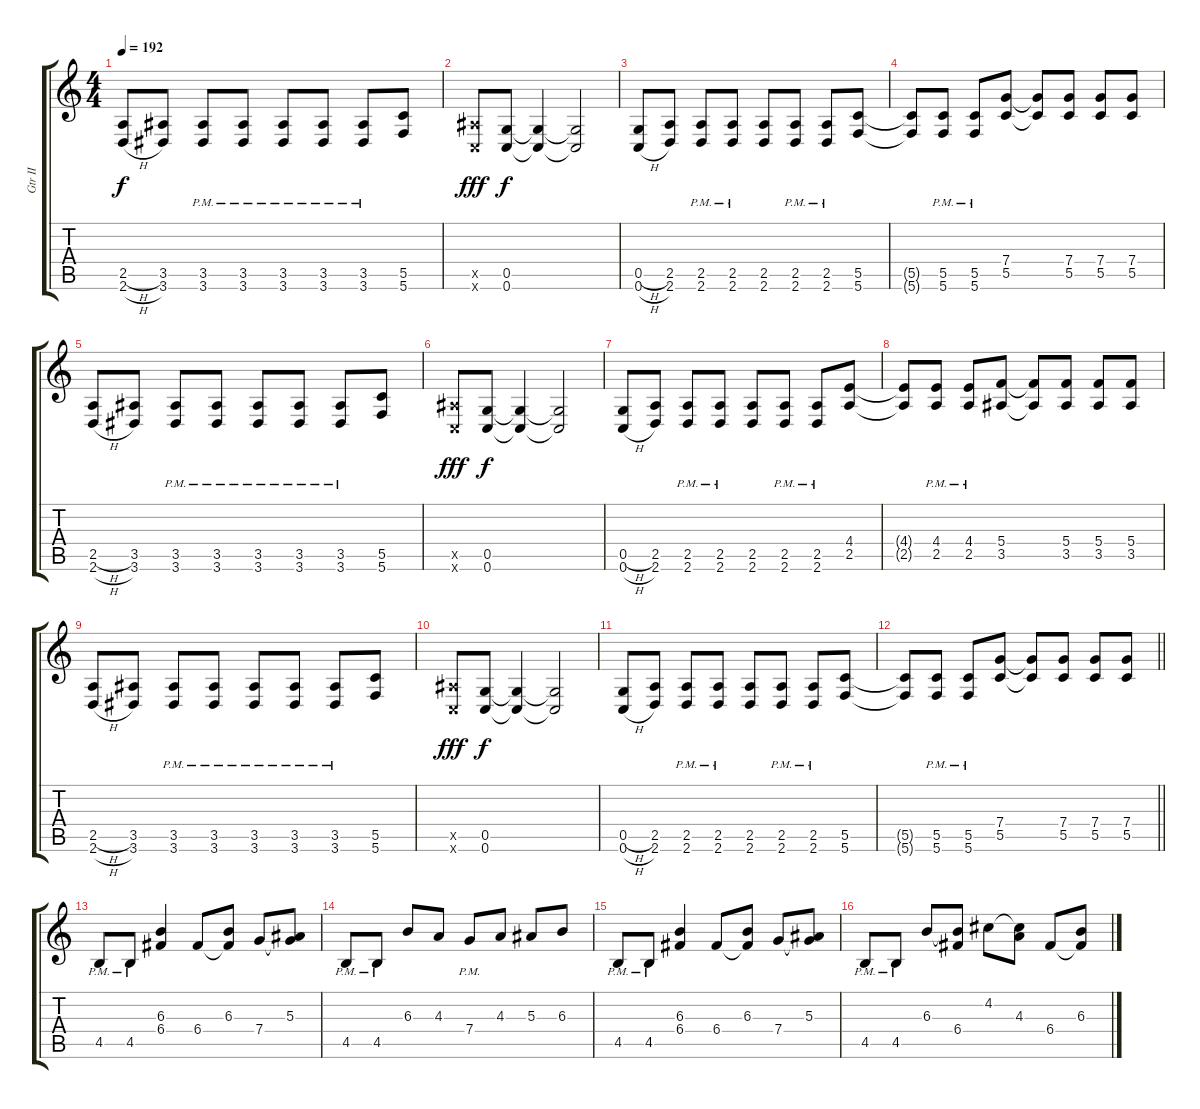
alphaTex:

\track ("Gtr II" "Gtr II") {instrument overdrivenguitar}
\staff {score tabs}
\tuning (D4 A3 F3 C3 G2 C2) {hide}
\ts (4 4)
\tempo 192
\clef g2
\ks c
(2.5{h} 2.6{h}).8{dy f} (3.5 3.6).8 (3.5{pm} 3.6{pm}).8 (3.5{pm} 3.6{pm}).8 (3.5{pm} 3.6{pm}).8 (3.5{pm} 3.6{pm}).8 (3.5{pm} 3.6{pm}).8 (5.5 5.6).8 |
(3.5{x} 0.6{x}).8{dy fff} (0.5 0.6).8{dy f} (0.5{t} 0.6{t}).4 (0.5{t} 0.6{t}).2 |
(0.5{h} 0.6{h}).8 (2.5 2.6).8 (2.5{pm} 2.6{pm}).8 (2.5{pm} 2.6{pm}).8 (2.5 2.6).8 (2.5{pm} 2.6{pm}).8 (2.5{pm} 2.6{pm}).8 (5.5 5.6).8 |
(5.5{t} 5.6{t}).8 (5.5{pm} 5.6).8 (5.5{pm} 5.6).8 (7.4 5.5).8 (7.4{t} 5.5{t}).8 (7.4 5.5).8 (7.4 5.5).8 (7.4 5.5).8 |
(2.5{h} 2.6{h}).8 (3.5 3.6).8 (3.5{pm} 3.6{pm}).8 (3.5{pm} 3.6{pm}).8 (3.5{pm} 3.6{pm}).8 (3.5{pm} 3.6{pm}).8 (3.5{pm} 3.6{pm}).8 (5.5 5.6).8 |
(3.5{x} 0.6{x}).8{dy fff} (0.5 0.6).8{dy f} (0.5{t} 0.6{t}).4 (0.5{t} 0.6{t}).2 |
(0.5{h} 0.6{h}).8 (2.5 2.6).8 (2.5{pm} 2.6{pm}).8 (2.5{pm} 2.6{pm}).8 (2.5 2.6).8 (2.5{pm} 2.6{pm}).8 (2.5{pm} 2.6{pm}).8 (4.4 2.5).8 |
(4.4{t} 2.5{t}).8 (4.4{pm} 2.5{pm}).8 (4.4{pm} 2.5{pm}).8 (5.4 3.5).8 (5.4{t} 3.5{t}).8 (5.4 3.5).8 (5.4 3.5).8 (5.4 3.5).8 |
(2.5{h} 2.6{h}).8 (3.5 3.6).8 (3.5{pm} 3.6{pm}).8 (3.5{pm} 3.6{pm}).8 (3.5{pm} 3.6{pm}).8 (3.5{pm} 3.6{pm}).8 (3.5{pm} 3.6{pm}).8 (5.5 5.6).8 |
(3.5{x} 0.6{x}).8{dy fff} (0.5 0.6).8{dy f} (0.5{t} 0.6{t}).4 (0.5{t} 0.6{t}).2 |
(0.5{h} 0.6{h}).8 (2.5 2.6).8 (2.5{pm} 2.6{pm}).8 (2.5{pm} 2.6{pm}).8 (2.5 2.6).8 (2.5{pm} 2.6{pm}).8 (2.5{pm} 2.6{pm}).8 (5.5 5.6).8 |
\barLineRight lightlight
(5.5{t} 5.6{t}).8 (5.5{pm} 5.6).8 (5.5{pm} 5.6).8 (7.4 5.5).8 (7.4{t} 5.5{t}).8 (7.4 5.5).8 (7.4 5.5).8 (7.4 5.5).8 |
4.5{pm}.8{volume 15 balance 1 instrument overdrivenguitar} 4.5{pm}.8 (6.3 6.4).4 6.4.8 (6.3 6.4{t}).8 7.4.8 (5.3 7.4{t}).8 |
4.5{pm}.8 4.5{pm}.8 6.3.8 4.3.8 7.4{pm}.8 4.3.8 5.3.8 6.3.8 |
4.5{pm}.8 4.5{pm}.8 (6.3 6.4).4 6.4.8 (6.3 6.4{t}).8 7.4.8 (5.3 7.4{t}).8 |
4.5{pm}.8 4.5{pm}.8 6.3.8 (6.3{t} 6.4).8 4.2.8 (4.2{t} 4.3).8 6.4.8 (6.3 6.4{t}).8
